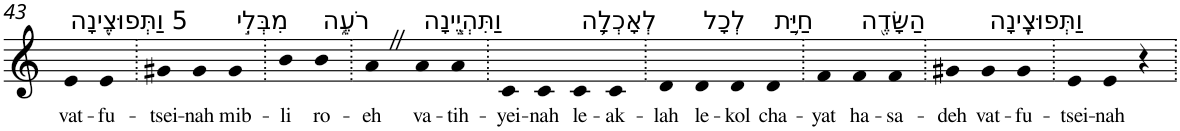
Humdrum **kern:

**kern	**text
*part1	*part1
*staff1	*staff1
*I"Piano	*
*I'Pno	*
!!LO:PB:g=z
*clefG2	*
*k[]	*
=43	=43
!LO:TX:a:t=5 וַתְּפוּצֶ֖ינָה	!
!	!LO:LY:b
4e	vat-
!	!LO:LY:b
4e	-fu-
=44.	=44.
!	!LO:LY:b
4g#X	-tsei-
!	!LO:LY:b
4g#	-nah
!LO:TX:a:t=מִבְּלִ֣י	!
!	!LO:LY:b
4g#	mib-
=45.	=45.
!	!LO:LY:b
4b	-li
!LO:TX:a:t=רֹעֶ֑ה	!
!	!LO:LY:b
4b	ro-
=46.	=46.
!	!LO:LY:b
4aZ	-eh
!LO:TX:a:t=וַתִּהְיֶ֧ינָה	!
!	!LO:LY:b
4a	va-
!	!LO:LY:b
4a	-tih-
=47.	=47.
!	!LO:LY:b
4c	-yei-
!	!LO:LY:b
4c	-nah
!LO:TX:a:t=לְאָכְלָ֛ה	!
!	!LO:LY:b
4c	le-
!	!LO:LY:b
4c	-ak-
=48.	=48.
!	!LO:LY:b
4d	-lah
!LO:TX:a:t=לְכָל	!
!	!LO:LY:b
4d	le-
!	!LO:LY:b
4d	-kol
!LO:TX:a:t=חַיַּ֥ת	!
!	!LO:LY:b
4d	cha-
=49.	=49.
!	!LO:LY:b
4f	-yat
!LO:TX:a:t=הַשָּׂדֶ֖ה	!
!	!LO:LY:b
4f	ha-
!	!LO:LY:b
4f	-sa-
=50.	=50.
!	!LO:LY:b
4g#X	-deh
!LO:TX:a:t=וַתְּפוּצֶֽינָה	!
!	!LO:LY:b
4g#	vat-
!	!LO:LY:b
4g#	-fu-
=51.	=51.
!	!LO:LY:b
4e	-tsei-
!	!LO:LY:b
4e	-nah
4r	.
=.	=.
*-	*-
